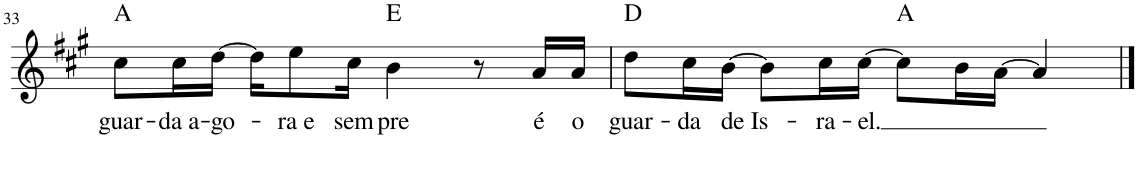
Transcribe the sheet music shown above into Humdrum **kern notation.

**kern	**text	**harte
*part1	*part1	*part1
*staff1	*staff1	*
*I"Voz	*	*
*I'Vo.	*	*
!!LO:PB:g=z
*clefG2	*	*
*k[f#c#g#]	*	*
*M4/4	*	*
=33	=33	=33
!	!LO:LY:b	!
8cc#\L	guar-	A:maj
!	!LO:LY:b	!
16cc#\L	-da a-	.
!	!LO:LY:b	!
[16dd\JJ	-go-	.
16dd\KL]	.	.
!	!LO:LY:b	!
8ee\	-ra e	.
!	!LO:LY:b	!
16cc#\Jk	sem-	.
!	!LO:LY:b	!
4b\	-pre	E:maj
8r	.	.
!	!LO:LY:b	!
16a/LL	é	.
!	!LO:LY:b	!
16a/JJ	o	.
=34	=34	=34
!	!LO:LY:b	!
8dd\L	guar-	D:maj
!	!LO:LY:b	!
16cc#\L	-da	.
!	!LO:LY:b	!
[16b\JJ	de Is-	.
8b\L]	.	.
!	!LO:LY:b	!
16cc#\L	-ra-	.
!	!LO:LY:b	!
[16cc#\JJ	-el.	.
8cc#\L]	.	A:maj
16b\L	.	.
[16a\JJ	.	.
4a/]	.	.
==	==	==
*-	*-	*-
